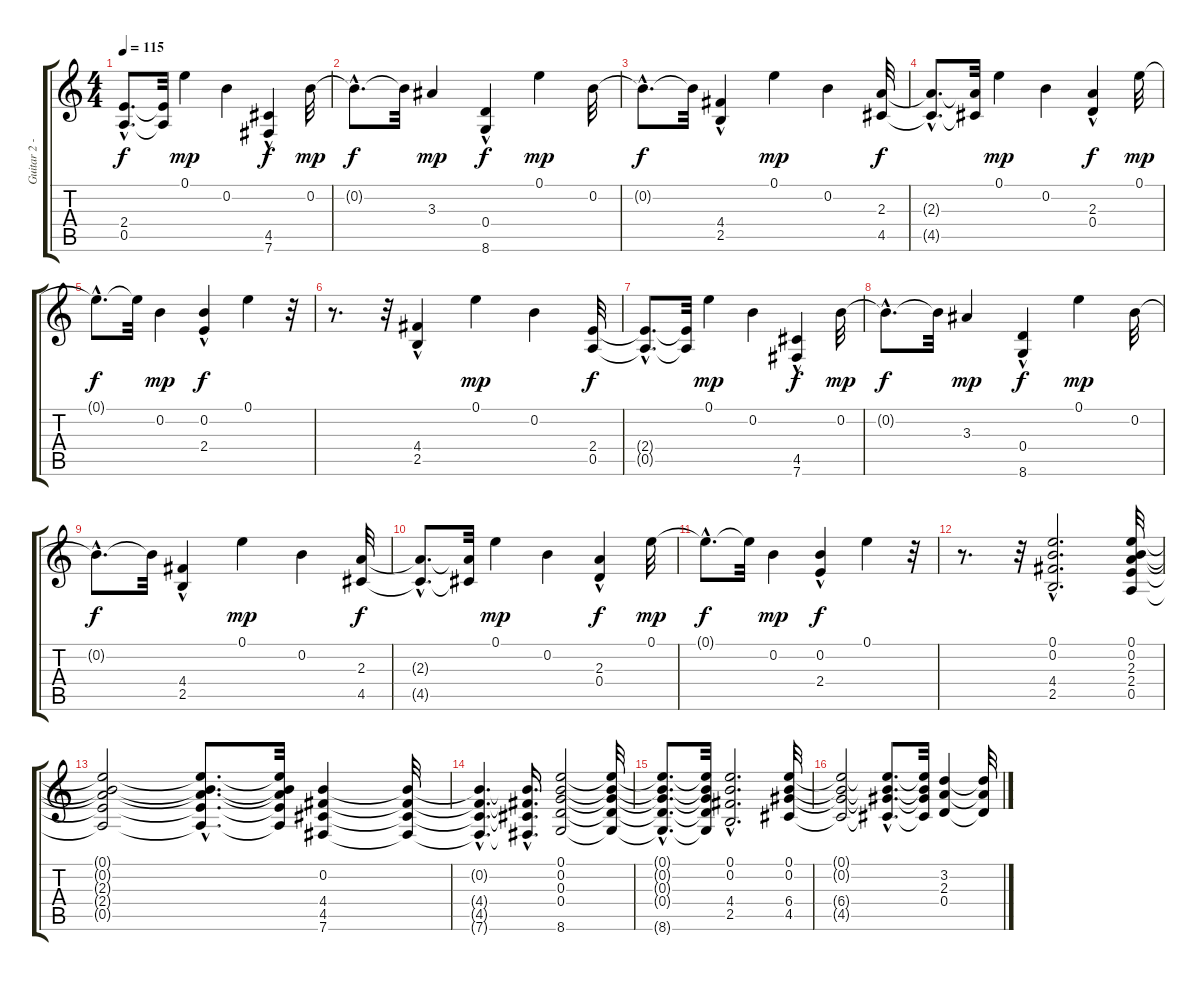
\track ("Guitar 2 - Petrucci" "Guitar 2 -") {instrument distortionguitar}
\staff {score tabs}
\tuning (E4 B3 G3 D3 A2 B1) {hide}
\ts (4 4)
\tempo 115
\clef g2
\ks c
(2.4{hac t} 0.5{hac t}).8{d dy f} (2.4{t} 0.5{t}).32 0.1.4{dy mp} 0.2.4 (4.5{hac} 7.6{hac}).4{dy f} 0.2.32{dy mp} |
0.2{hac t}.8{d dy f} 0.2{t}.32 3.3.4{dy mp} (0.4{hac} 8.6{hac}).4{dy f} 0.1.4{dy mp} 0.2.32 |
0.2{hac t}.8{d dy f} 0.2{t}.32 (4.4{hac} 2.5{hac}).4 0.1.4{dy mp} 0.2.4 (2.3 4.5).32{dy f} |
(2.3{hac t} 4.5{hac t}).8{d} (2.3{t} 4.5{t}).32 0.1.4{dy mp} 0.2.4 (2.3{hac} 0.4{hac}).4{dy f} 0.1.32{dy mp} |
0.1{hac t}.8{d dy f} 0.1{t}.32 0.2.4{dy mp} (0.2{hac} 2.4{hac}).4{dy f} 0.1.4 r.32 |
r.8{d} r.32 (4.4{hac} 2.5{hac}).4 0.1.4{dy mp} 0.2.4 (2.4 0.5).32{dy f} |
(2.4{hac t} 0.5{hac t}).8{d} (2.4{t} 0.5{t}).32 0.1.4{dy mp} 0.2.4 (4.5{hac} 7.6{hac}).4{dy f} 0.2.32{dy mp} |
0.2{hac t}.8{d dy f} 0.2{t}.32 3.3.4{dy mp} (0.4{hac} 8.6{hac}).4{dy f} 0.1.4{dy mp} 0.2.32 |
0.2{hac t}.8{d dy f} 0.2{t}.32 (4.4{hac} 2.5{hac}).4 0.1.4{dy mp} 0.2.4 (2.3 4.5).32{dy f} |
(2.3{hac t} 4.5{hac t}).8{d} (2.3{t} 4.5{t}).32 0.1.4{dy mp} 0.2.4 (2.3{hac} 0.4{hac}).4{dy f} 0.1.32{dy mp} |
0.1{hac t}.8{d dy f} 0.1{t}.32 0.2.4{dy mp} (0.2{hac} 2.4{hac}).4{dy f} 0.1.4 r.32 |
r.8{d} r.32 (0.1{hac} 0.2{hac} 4.4{hac} 2.5{hac}).2{d} (0.1 0.2 2.3 2.4 0.5).32 |
(0.1{t} 0.2{t} 2.3{t} 2.4{t} 0.5{t}).2 (0.1{hac t} 0.2{hac t} 2.3{hac t} 2.4{hac t} 0.5{hac t}).8{d} (0.1{t} 0.2{t} 2.3{t} 2.4{t} 0.5{t}).32 (0.2 4.4 4.5 7.6).4 (0.2{t} 4.4{t} 4.5{t} 7.6{t}).32 |
(0.2{hac t} 4.4{hac t} 4.5{hac t} 7.6{hac t}).4{d} (0.2{hac t} 4.4{hac t} 4.5{hac t} 7.6{hac t}).16{d} (0.1 0.2 0.3 0.4 8.6).2 (0.1{t} 0.2{t} 0.3{t} 0.4{t} 8.6{t}).32 |
(0.1{hac t} 0.2{hac t} 0.3{hac t} 0.4{hac t} 8.6{hac t}).8{d} (0.1{t} 0.2{t} 0.3{t} 0.4{t} 8.6{t}).32 (0.1{hac} 0.2{hac} 4.4{hac} 2.5{hac}).2{d} (0.1 0.2 6.4 4.5).32 |
(0.1{t} 0.2{t} 6.4{t} 4.5{t}).2 (0.1{hac t} 0.2{hac t} 6.4{hac t} 4.5{hac t}).8{d} (0.1{t} 0.2{t} 6.4{t} 4.5{t}).32 (3.2 2.3 0.4).4 (3.2{t} 2.3{t} 0.4{t}).32
